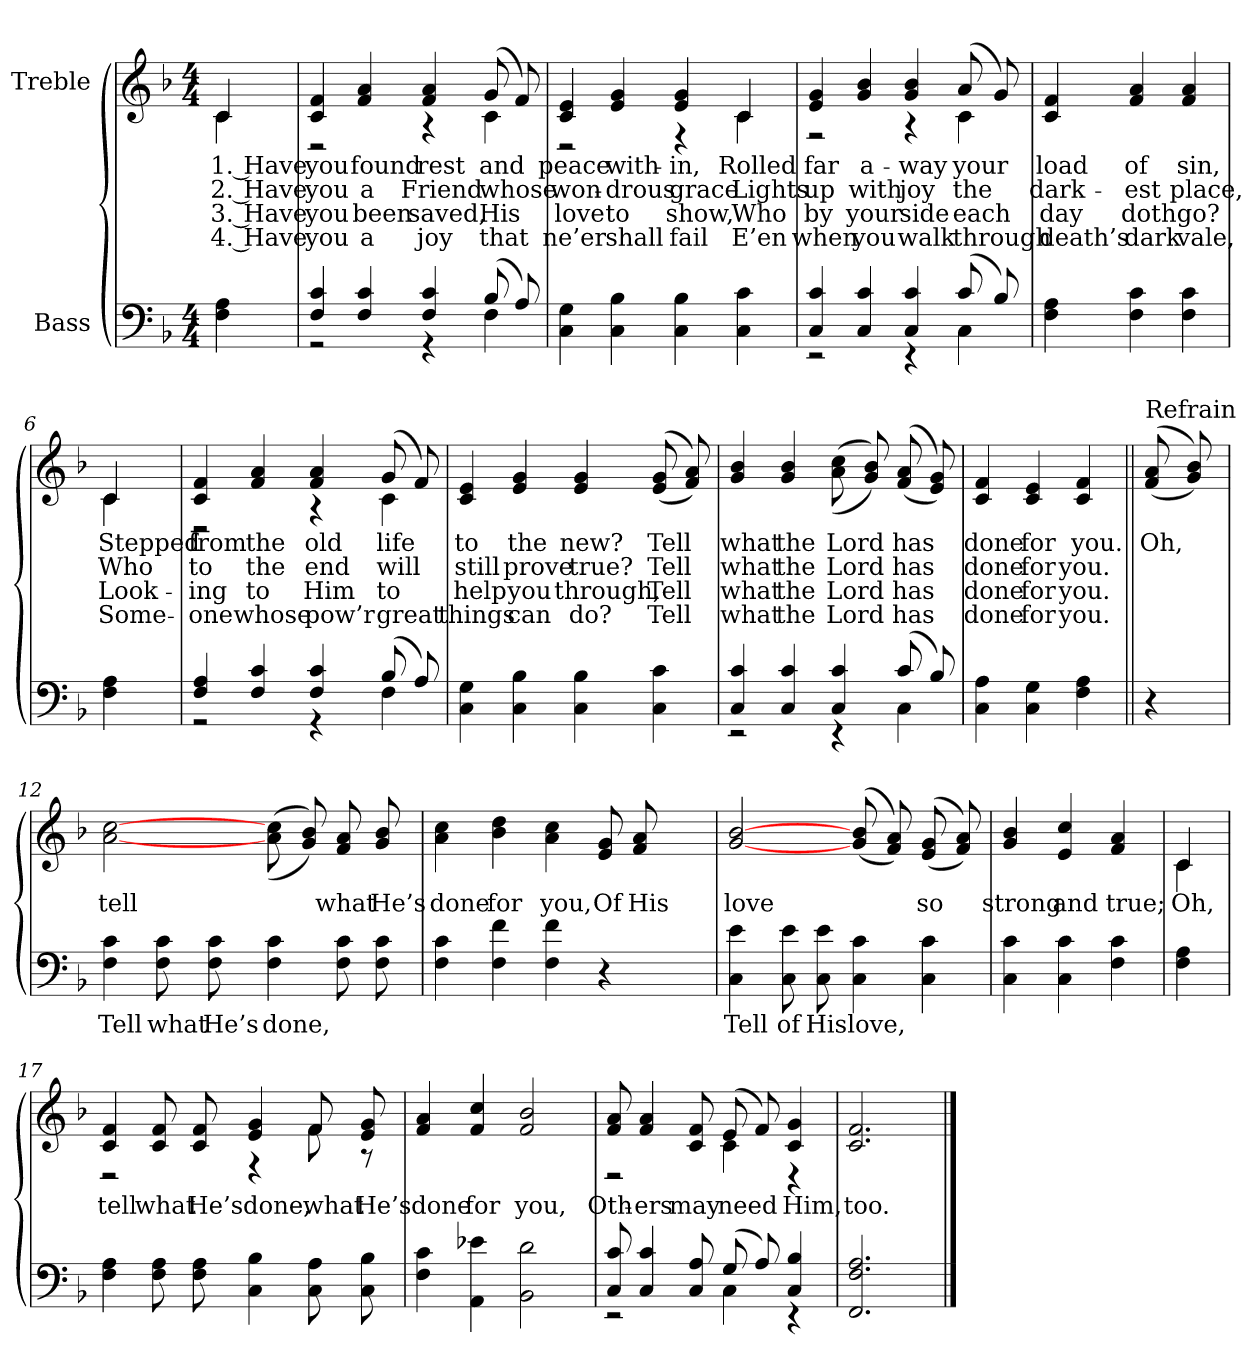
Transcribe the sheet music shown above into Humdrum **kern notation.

**kern	**text	**kern	**text	**text	**text	**text
*part2	*part2	*part1	*part1	*part1	*part1	*part1
*staff2	*staff2	*staff1	*staff1	*staff1	*staff1	*staff1
*I"Bass	*	*I"Treble	*	*	*	*
*clefF4	*	*clefG2	*	*	*	*
*k[b-]	*	*k[b-]	*	*	*	*
*F:	*	*F:	*	*	*	*
*M4/4	*	*M4/4	*	*	*	*
*MM120	*	*MM120	*	*	*	*
=1	=1	=1	=1	=1	=1	=1
*	*	*^	*	*	*	*
4F 4A	.	4c	4c	-1. Have	-2. Have	-3. Have	-4. Have
=2	=2	=2	=2	=2	=2	=2	=2
*^	*	*	*	*	*	*	*
4F 4c	2r	.	4c 4f	2r	-you	-you	-you	-you
4F 4c	.	.	4f 4a	.	-found	-a	-been	-a
4F 4c	4r	.	4f 4a	4r	-rest	-Friend	-saved,	-joy
(8B-	4F	.	(8g	4c	-and	-whose	-His	-that
8A)	.	.	8f)	.	.	.	.	.
*v	*v	*	*	*	*	*	*	*
=3	=3	=3	=3	=3	=3	=3	=3
4C 4G	.	4c 4e	2r	-peace	-won-	-love	-ne’er
4C 4B-	.	4e 4g	.	-with-	-drous	-to	-shall
4C 4B-	.	4e 4g	4r	-in,	-grace	-show,	-fail
4C 4c	.	4c	4c	-Rolled	-Lights	-Who	-E’en
=4	=4	=4	=4	=4	=4	=4	=4
*^	*	*	*	*	*	*	*
4C 4c	2r	.	4e 4g	2r	-far	-up	-by	-when
4C 4c	.	.	4g 4b-	.	-a-	-with	-your	-you
4C 4c	4r	.	4g 4b-	4r	-way	-joy	-side	-walk
(8c	4C	.	(8a	4c	-your	-the	-each	-through
8B-)	.	.	8g)	.	.	.	.	.
*v	*v	*	*	*	*	*	*	*
*	*	*v	*v	*	*	*	*
=5	=5	=5	=5	=5	=5	=5
4F 4A	.	4c 4f	-load	-dark-	-day	-death’s
4F 4c	.	4f 4a	-of	-est	-doth	-dark
4F 4c	.	4f 4a	-sin,	-place,	-go?	-vale,
=6	=6	=6	=6	=6	=6	=6
*	*	*^	*	*	*	*
4F 4A	.	4c	4c	-Stepped	-Who	-Look-	-Some-
=7	=7	=7	=7	=7	=7	=7	=7
*^	*	*	*	*	*	*	*
4F 4A	2r	.	4c 4f	2r	-from	-to	-ing	-one
4F 4c	.	.	4f 4a	.	-the	-the	-to	-whose
4F 4c	4r	.	4f 4a	4r	-old	-end	-Him	-pow’r
(8B-	4F	.	(8g	4c	-life	-will	-to	-great
8A)	.	.	8f)	.	.	.	.	.
*v	*v	*	*	*	*	*	*	*
*	*	*v	*v	*	*	*	*
=8	=8	=8	=8	=8	=8	=8
4C 4G	.	4c 4e	-to	-still	-help	-things
4C 4B-	.	4e 4g	-the	-prove	-you	-can
4C 4B-	.	4e 4g	-new?	-true?	-through,	-do?
4C 4c	.	((8e 8g	-Tell	-Tell	-Tell	-Tell
.	.	8f 8a))	.	.	.	.
=9	=9	=9	=9	=9	=9	=9
*^	*	*	*	*	*	*
4C 4c	2r	.	4g 4b-	-what	-what	-what	-what
4C 4c	.	.	4g 4b-	-the	-the	-the	-the
4C 4c	4r	.	((8a 8ccL	-Lord	-Lord	-Lord	-Lord
.	.	.	8g 8b-))	.	.	.	.
(8c	4C	.	((8f 8a	-has	-has	-has	-has
8B-)	.	.	8e 8g))	.	.	.	.
*v	*v	*	*	*	*	*	*
=10	=10	=10	=10	=10	=10	=10
4C 4A	.	4c 4f	-done	-done	-done	-done
4C 4G	.	4c 4e	-for	-for	-for	-for
4F 4A	.	4c 4f	-you.	-you.	-you.	-you.
=11||	=11||	=11||	=11||	=11||	=11||	=11||
!	!	!LO:TX:a:t=Refrain	!	!	!	!
4r	.	((8f 8aL	-Oh,	.	.	.
.	.	8g 8b-))	.	.	.	.
=12	=12	=12	=12	=12	=12	=12
4F 4c	-Tell	[2a [2cc	-tell	.	.	.
8F 8c	-what	.	.	.	.	.
8F 8c	-He’s	.	.	.	.	.
4F 4c	-done,	((8a 8ccL	.	.	.	.
.	.	8g 8b-))	.	.	.	.
8F 8c	.	8f 8a	-what	.	.	.
8F 8c	.	8g 8b-	-He’s	.	.	.
=13	=13	=13	=13	=13	=13	=13
4F 4c	.	4a 4cc	-done	.	.	.
4F 4f	.	4b- 4dd	-for	.	.	.
4F 4f	.	4a 4cc	-you,	.	.	.
4r	.	8e 8g	-Of	.	.	.
.	.	8f 8a	-His	.	.	.
=14	=14	=14	=14	=14	=14	=14
4C 4e	-Tell	[2g [2b-	-love	.	.	.
8C 8e	-of	.	.	.	.	.
8C 8e	-His	.	.	.	.	.
4C 4c	-love,	((8g 8b-L	.	.	.	.
.	.	8f 8a))	.	.	.	.
4C 4c	.	((8e 8g	-so	.	.	.
.	.	8f 8a))	.	.	.	.
=15	=15	=15	=15	=15	=15	=15
4C 4c	.	4g 4b-	-strong	.	.	.
4C 4c	.	4e 4cc	-and	.	.	.
4F 4c	.	4f 4a	-true;	.	.	.
=16	=16	=16	=16	=16	=16	=16
*	*	*^	*	*	*	*
4F 4A	.	4c	4c	-Oh,	.	.	.
=17	=17	=17	=17	=17	=17	=17	=17
4F 4A	.	4c 4f	2r	-tell	.	.	.
8F 8A	.	8c 8f	.	-what	.	.	.
8F 8A	.	8c 8f	.	-He’s	.	.	.
4C 4B-	.	4e 4g	4r	-done,	.	.	.
8C 8A	.	8f	8f	-what	.	.	.
8C 8B-	.	8e 8g	8r	-He’s	.	.	.
*	*	*v	*v	*	*	*	*
=18	=18	=18	=18	=18	=18	=18
4F 4c	.	4f 4a	-done	.	.	.
4AA 4e-	.	4f 4cc	-for	.	.	.
2BB- 2d	.	2f 2b-	-you,	.	.	.
=19	=19	=19	=19	=19	=19	=19
*^	*	*^	*	*	*	*
8C 8cL	2r	.	8f 8aL	2r	-Oth-	.	.	.
4C 4c	.	.	4f 4a	.	-ers	.	.	.
8C 8A	.	.	8c 8f	.	-may	.	.	.
(8GL	4C	.	(8eL	4c	-need	.	.	.
8A)	.	.	8f)	.	.	.	.	.
4C 4B-	4r	.	4c 4g	4r	-Him,	.	.	.
*v	*v	*	*	*	*	*	*	*
*	*	*v	*v	*	*	*	*
=20	=20	=20	=20	=20	=20	=20
2.FF 2.F 2.A	.	2.c 2.f	-too.	.	.	.
==	==	==	==	==	==	==
*-	*-	*-	*-	*-	*-	*-
